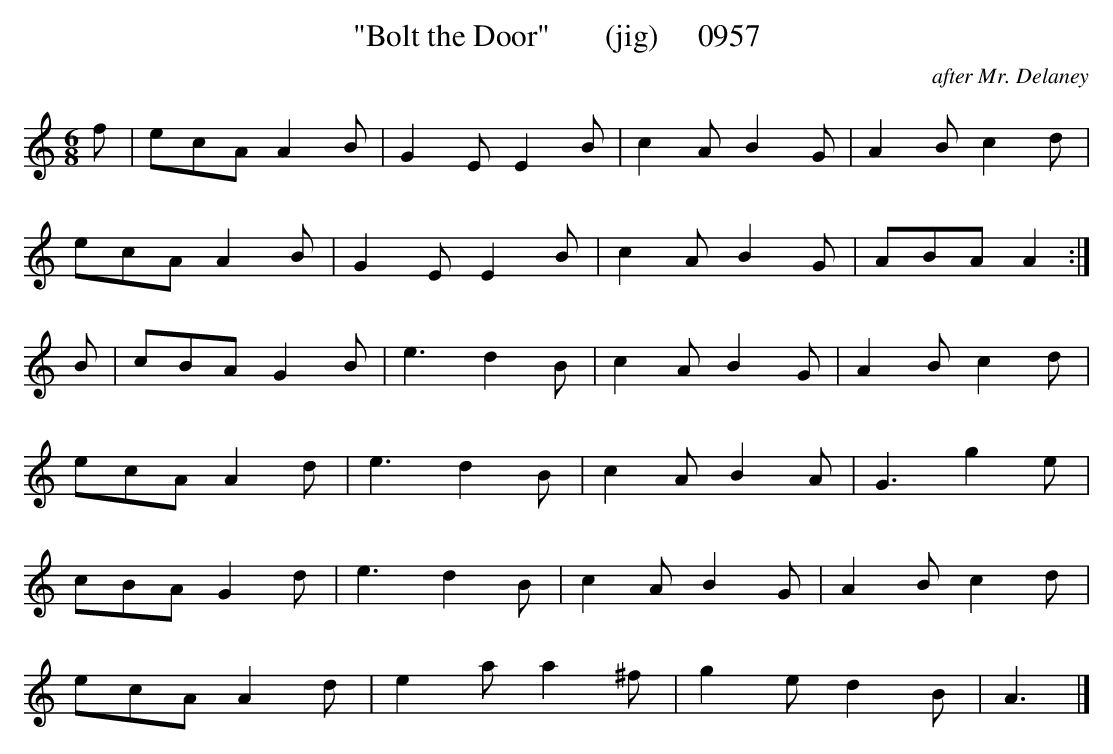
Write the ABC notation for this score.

X:1
T:"Bolt the Door"       (jig)     0957
C:after Mr. Delaney
BRENNAN July 2003 (HTTP://WWW.SOSYOURMOM.COM)
M:6/8
L:1/8
K:C
f|ecA A2B|G2E E2B|c2A B2G|A2B c2d|
ecA A2B|G2E E2B|c2A B2G|ABA A2:|
B|cBA G2B|e3d2B|c2A B2G|A2B c2d|
ecA A2d|e3d2B|c2A B2A|G3g2e|
cBA G2d|e3d2B|c2A B2G|A2B c2d|
ecA A2d|e2a a2^f|g2e d2B|A3|]
